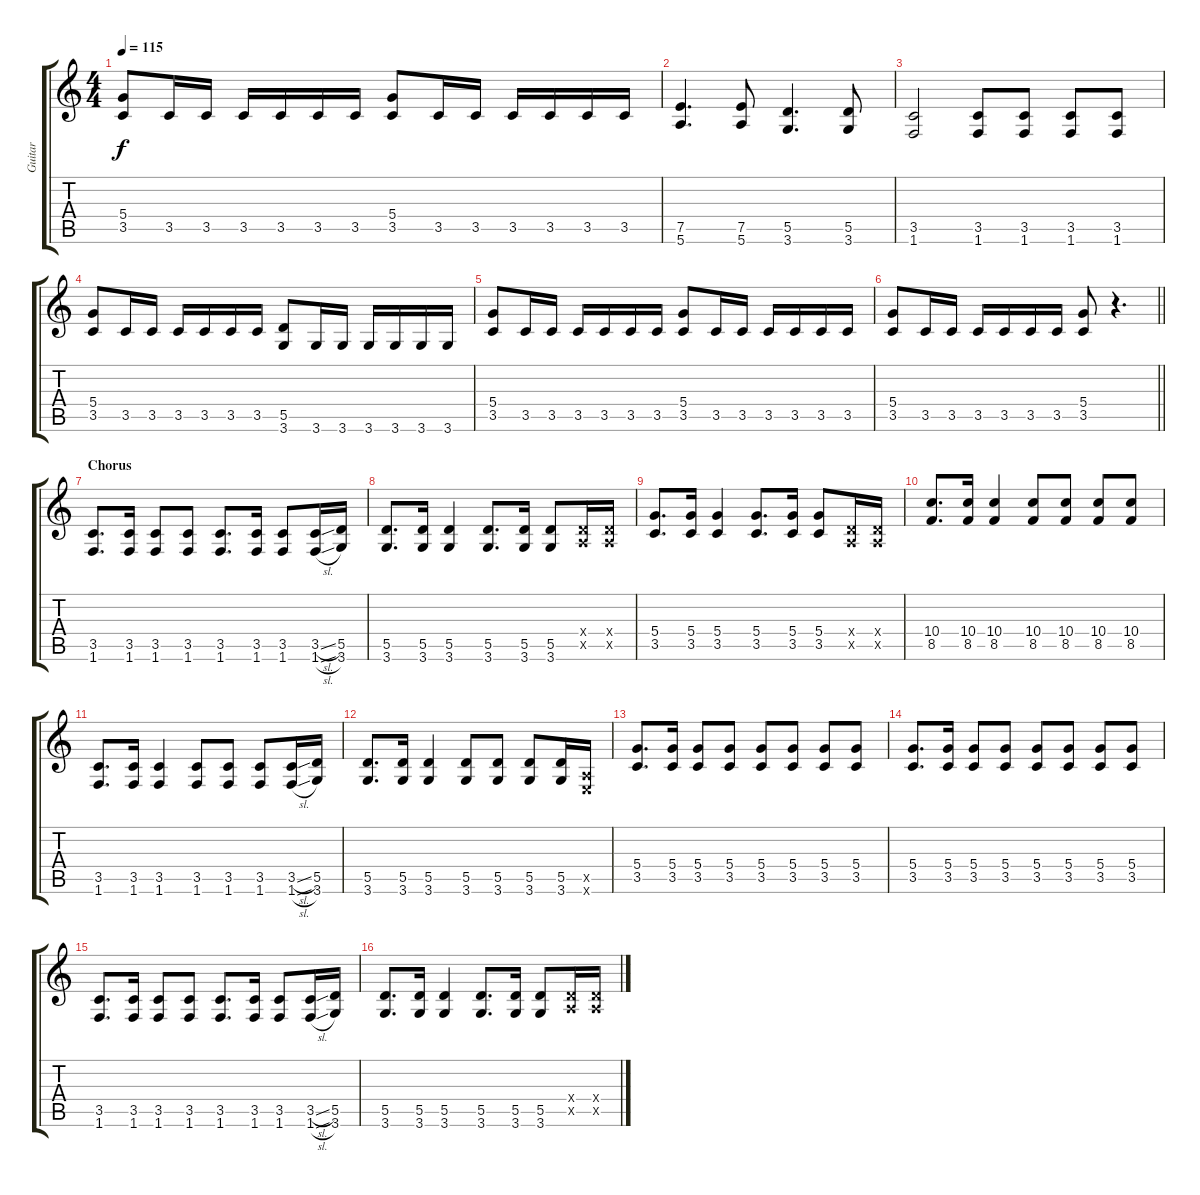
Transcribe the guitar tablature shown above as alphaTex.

\track ("Guitar" "Guitar") {instrument acousticguitarsteel}
\staff {score tabs}
\tuning (E4 B3 G3 D3 A2 E2) {hide}
\ts (4 4)
\tempo 115
\clef g2
\ks c
(5.4 3.5).8{dy f} 3.5.16 3.5.16 3.5.16 3.5.16 3.5.16 3.5.16 (5.4 3.5).8 3.5.16 3.5.16 3.5.16 3.5.16 3.5.16 3.5.16 |
(7.5 5.6).4{d} (7.5 5.6).8 (5.5 3.6).4{d} (5.5 3.6).8 |
(3.5 1.6).2 (3.5 1.6).8 (3.5 1.6).8 (3.5 1.6).8 (3.5 1.6).8 |
(5.4 3.5).8 3.5.16 3.5.16 3.5.16 3.5.16 3.5.16 3.5.16 (5.5 3.6).8 3.6.16 3.6.16 3.6.16 3.6.16 3.6.16 3.6.16 |
(5.4 3.5).8 3.5.16 3.5.16 3.5.16 3.5.16 3.5.16 3.5.16 (5.4 3.5).8 3.5.16 3.5.16 3.5.16 3.5.16 3.5.16 3.5.16 |
\barLineRight lightlight
(5.4 3.5).8 3.5.16 3.5.16 3.5.16 3.5.16 3.5.16 3.5.16 (5.4 3.5).8 r.4{d} |
\section ("" "Chorus")
(3.5 1.6).8{d} (3.5 1.6).16 (3.5 1.6).8 (3.5 1.6).8 (3.5 1.6).8{d} (3.5 1.6).16 (3.5 1.6).8 (3.5{sl} 1.6{sl}).16 (5.5 3.6).16 |
(5.5 3.6).8{d} (5.5 3.6).16 (5.5 3.6).4 (5.5 3.6).8{d} (5.5 3.6).16 (5.5 3.6).8 (0.4{x} 0.5{x}).16 (0.4{x} 0.5{x}).16 |
(5.4 3.5).8{d} (5.4 3.5).16 (5.4 3.5).4 (5.4 3.5).8{d} (5.4 3.5).16 (5.4 3.5).8 (0.4{x} 0.5{x}).16 (0.4{x} 0.5{x}).16 |
(10.4 8.5).8{d} (10.4 8.5).16 (10.4 8.5).4 (10.4 8.5).8 (10.4 8.5).8 (10.4 8.5).8 (10.4 8.5).8 |
(3.5 1.6).8{d} (3.5 1.6).16 (3.5 1.6).4 (3.5 1.6).8 (3.5 1.6).8 (3.5 1.6).8 (3.5{sl} 1.6{sl}).16 (5.5 3.6).16 |
(5.5 3.6).8{d} (5.5 3.6).16 (5.5 3.6).4 (5.5 3.6).8 (5.5 3.6).8 (5.5 3.6).8 (5.5 3.6).16 (0.5{x} 0.6{x}).16 |
(5.4 3.5).8{d} (5.4 3.5).16 (5.4 3.5).8 (5.4 3.5).8 (5.4 3.5).8 (5.4 3.5).8 (5.4 3.5).8 (5.4 3.5).8 |
(5.4 3.5).8{d} (5.4 3.5).16 (5.4 3.5).8 (5.4 3.5).8 (5.4 3.5).8 (5.4 3.5).8 (5.4 3.5).8 (5.4 3.5).8 |
(3.5 1.6).8{d} (3.5 1.6).16 (3.5 1.6).8 (3.5 1.6).8 (3.5 1.6).8{d} (3.5 1.6).16 (3.5 1.6).8 (3.5{sl} 1.6{sl}).16 (5.5 3.6).16 |
(5.5 3.6).8{d} (5.5 3.6).16 (5.5 3.6).4 (5.5 3.6).8{d} (5.5 3.6).16 (5.5 3.6).8 (0.4{x} 0.5{x}).16 (0.4{x} 0.5{x}).16
